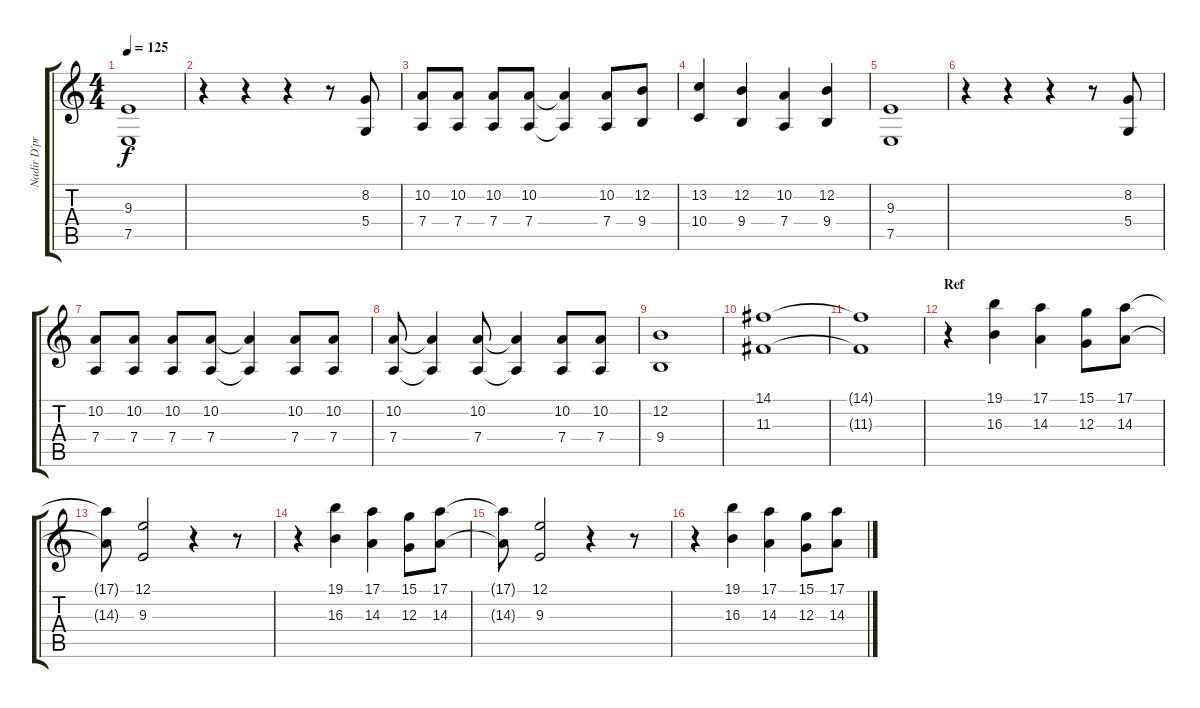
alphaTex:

\track ("Nadir D'priest - Lead Vocals" "Nadir D'pr") {instrument stringensemble1}
\staff {score tabs}
\tuning (E4 B3 G3 D3 A2 E2) {hide}
\ts (4 4)
\tempo 125
\clef g2
\ks c
(9.3 7.5).1{dy f} |
r.4 r.4 r.4 r.8 (8.2 5.4).8 |
(10.2 7.4).8 (10.2 7.4).8 (10.2 7.4).8 (10.2 7.4).8 (10.2{t} 7.4{t}).4 (10.2 7.4).8 (12.2 9.4).8 |
(13.2 10.4).4 (12.2 9.4).4 (10.2 7.4).4 (12.2 9.4).4 |
(9.3 7.5).1 |
r.4 r.4 r.4 r.8 (8.2 5.4).8 |
(10.2 7.4).8 (10.2 7.4).8 (10.2 7.4).8 (10.2 7.4).8 (10.2{t} 7.4{t}).4 (10.2 7.4).8 (10.2 7.4).8 |
(10.2 7.4).8 (10.2{t} 7.4{t}).4 (10.2 7.4).8 (10.2{t} 7.4{t}).4 (10.2 7.4).8 (10.2 7.4).8 |
(12.2 9.4).1 |
(14.1 11.3).1 |
(14.1{t} 11.3{t}).1 |
\section ("" "Ref")
r.4 (19.1 16.3).4 (17.1 14.3).4 (15.1 12.3).8 (17.1 14.3).8 |
(17.1{t} 14.3{t}).8 (12.1 9.3).2 r.4 r.8 |
r.4 (19.1 16.3).4 (17.1 14.3).4 (15.1 12.3).8 (17.1 14.3).8 |
(17.1{t} 14.3{t}).8 (12.1 9.3).2 r.4 r.8 |
r.4 (19.1 16.3).4 (17.1 14.3).4 (15.1 12.3).8 (17.1 14.3).8
